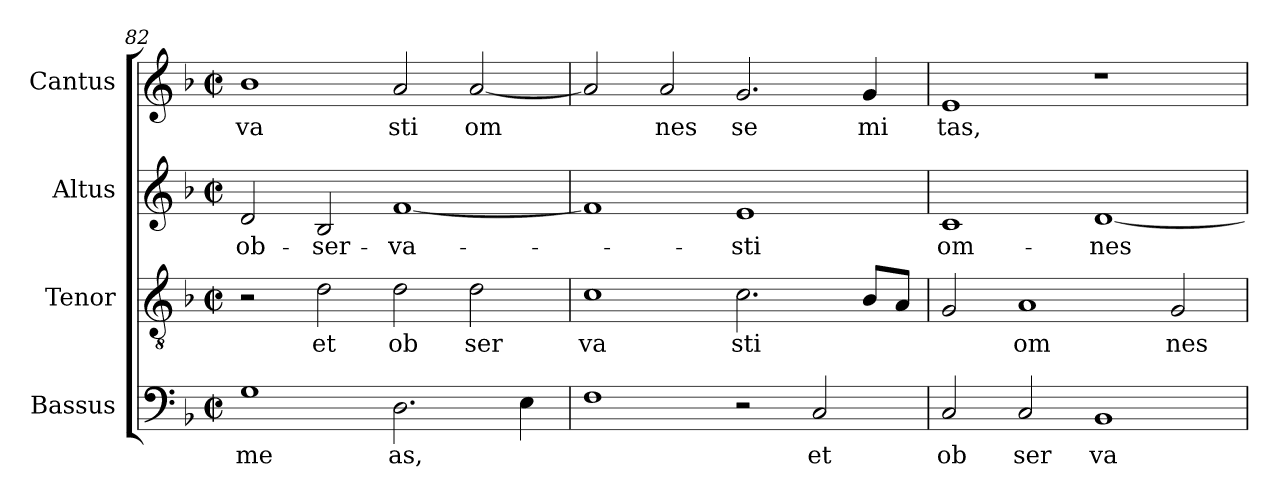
**kern	**text	**kern	**text	**kern	**text	**kern	**text
*part4	*part4	*part3	*part3	*part2	*part2	*part1	*part1
*staff4	*staff4	*staff3	*staff3	*staff2	*staff2	*staff1	*staff1
*I"Bassus	*	*I"Tenor	*	*I"Altus	*	*I"Cantus	*
*clefF4	*	*clefGv2	*	*clefG2	*	*clefG2	*
*k[b-]	*	*k[b-]	*	*k[b-]	*	*k[b-]	*
*F:	*	*F:	*	*F:	*	*F:	*
*M2/2	*	*M2/2	*	*M2/2	*	*M2/2	*
*met(c|)	*	*met(c|)	*	*met(c|)	*	*met(c|)	*
=82	=82	=82	=82	=82	=82	=82	=82
!	!LO:LY:b:cj	!	!	!	!LO:LY:b:cj	!	!LO:LY:b:cj
1G	me	2r	.	2d/	ob-	1b-	va
!	!	!	!LO:LY:b:cj	!	!LO:LY:b:cj	!	!
.	.	2d\	et	2B-/	-ser-	.	.
!	!LO:LY:b	!	!LO:LY:b:cj	!	!LO:LY:b:cj	!	!LO:LY:b:cj
2.D\	as,	2d\	ob	[<1f	-va-	2a/	sti
!	!	!	!LO:LY:b:cj	!	!	!	!LO:LY:b
.	.	2d\	ser	.	.	[<2a/	om
4E\	.	.	.	.	.	.	.
=83	=83	=83	=83	=83	=83	=83	=83
!	!	!	!LO:LY:b:cj	!	!	!	!
1F	.	1c	va	1f]	.	2a/]	.
!	!	!	!	!	!	!	!LO:LY:b:cj
.	.	.	.	.	.	2a/	nes
!	!	!	!LO:LY:b	!	!LO:LY:b:cj	!	!LO:LY:b:cj
2r	.	2.c\	sti	1e	-sti	2.g/	se
!	!LO:LY:b:cj	!	!	!	!	!	!
2C/	et	.	.	.	.	.	.
!	!	!	!	!	!	!	!LO:LY:b:cj
.	.	8B-/L	.	.	.	4g/	mi
.	.	8A/J	.	.	.	.	.
=84	=84	=84	=84	=84	=84	=84	=84
!	!LO:LY:b:cj	!	!	!	!LO:LY:b:cj	!	!LO:LY:b:cj
2C/	ob	2G/	.	1c	om-	1e	tas,
!	!LO:LY:b:cj	!	!LO:LY:b:cj	!	!	!	!
2C/	ser	1A	om	.	.	.	.
!	!LO:LY:b:cj	!	!	!	!LO:LY:b:cj	!	!
1BB-	va	.	.	[<1d	-nes	1r	.
!	!	!	!LO:LY:b:cj	!	!	!	!
.	.	2G/	nes	.	.	.	.
=	=	=	=	=	=	=	=
*-	*-	*-	*-	*-	*-	*-	*-
